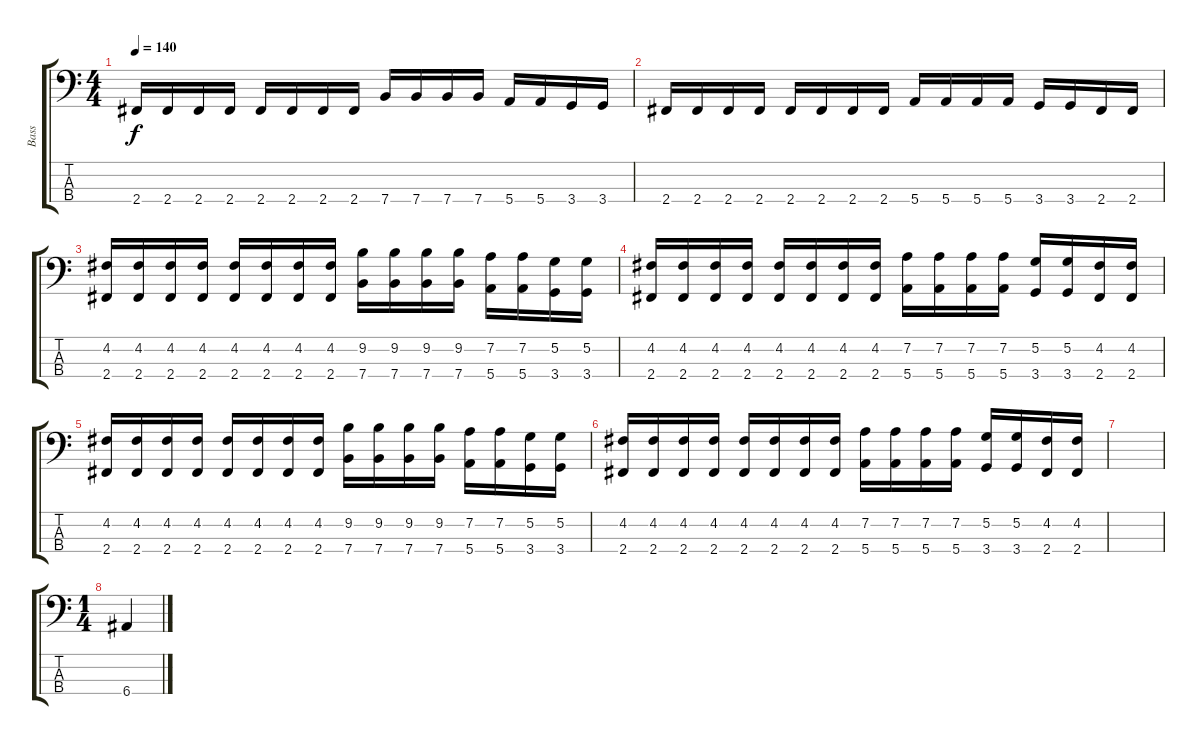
\track ("Bass" "Bass") {instrument electricbasspick}
\staff {score tabs}
\tuning (G2 D2 A1 E1) {hide}
\ts (4 4)
\tempo 140
\clef f4
\ks c
2.4.16{dy f} 2.4.16 2.4.16 2.4.16 2.4.16 2.4.16 2.4.16 2.4.16 7.4.16 7.4.16 7.4.16 7.4.16 5.4.16 5.4.16 3.4.16 3.4.16 |
2.4.16 2.4.16 2.4.16 2.4.16 2.4.16 2.4.16 2.4.16 2.4.16 5.4.16 5.4.16 5.4.16 5.4.16 3.4.16 3.4.16 2.4.16 2.4.16 |
(4.2 2.4).16 (4.2 2.4).16 (4.2 2.4).16 (4.2 2.4).16 (4.2 2.4).16 (4.2 2.4).16 (4.2 2.4).16 (4.2 2.4).16 (9.2 7.4).16 (9.2 7.4).16 (9.2 7.4).16 (9.2 7.4).16 (7.2 5.4).16 (7.2 5.4).16 (5.2 3.4).16 (5.2 3.4).16 |
(4.2 2.4).16 (4.2 2.4).16 (4.2 2.4).16 (4.2 2.4).16 (4.2 2.4).16 (4.2 2.4).16 (4.2 2.4).16 (4.2 2.4).16 (7.2 5.4).16 (7.2 5.4).16 (7.2 5.4).16 (7.2 5.4).16 (5.2 3.4).16 (5.2 3.4).16 (4.2 2.4).16 (4.2 2.4).16 |
(4.2 2.4).16 (4.2 2.4).16 (4.2 2.4).16 (4.2 2.4).16 (4.2 2.4).16 (4.2 2.4).16 (4.2 2.4).16 (4.2 2.4).16 (9.2 7.4).16 (9.2 7.4).16 (9.2 7.4).16 (9.2 7.4).16 (7.2 5.4).16 (7.2 5.4).16 (5.2 3.4).16 (5.2 3.4).16 |
(4.2 2.4).16 (4.2 2.4).16 (4.2 2.4).16 (4.2 2.4).16 (4.2 2.4).16 (4.2 2.4).16 (4.2 2.4).16 (4.2 2.4).16 (7.2 5.4).16 (7.2 5.4).16 (7.2 5.4).16 (7.2 5.4).16 (5.2 3.4).16 (5.2 3.4).16 (4.2 2.4).16 (4.2 2.4).16 |
|
\ts (1 4)
6.4.4
